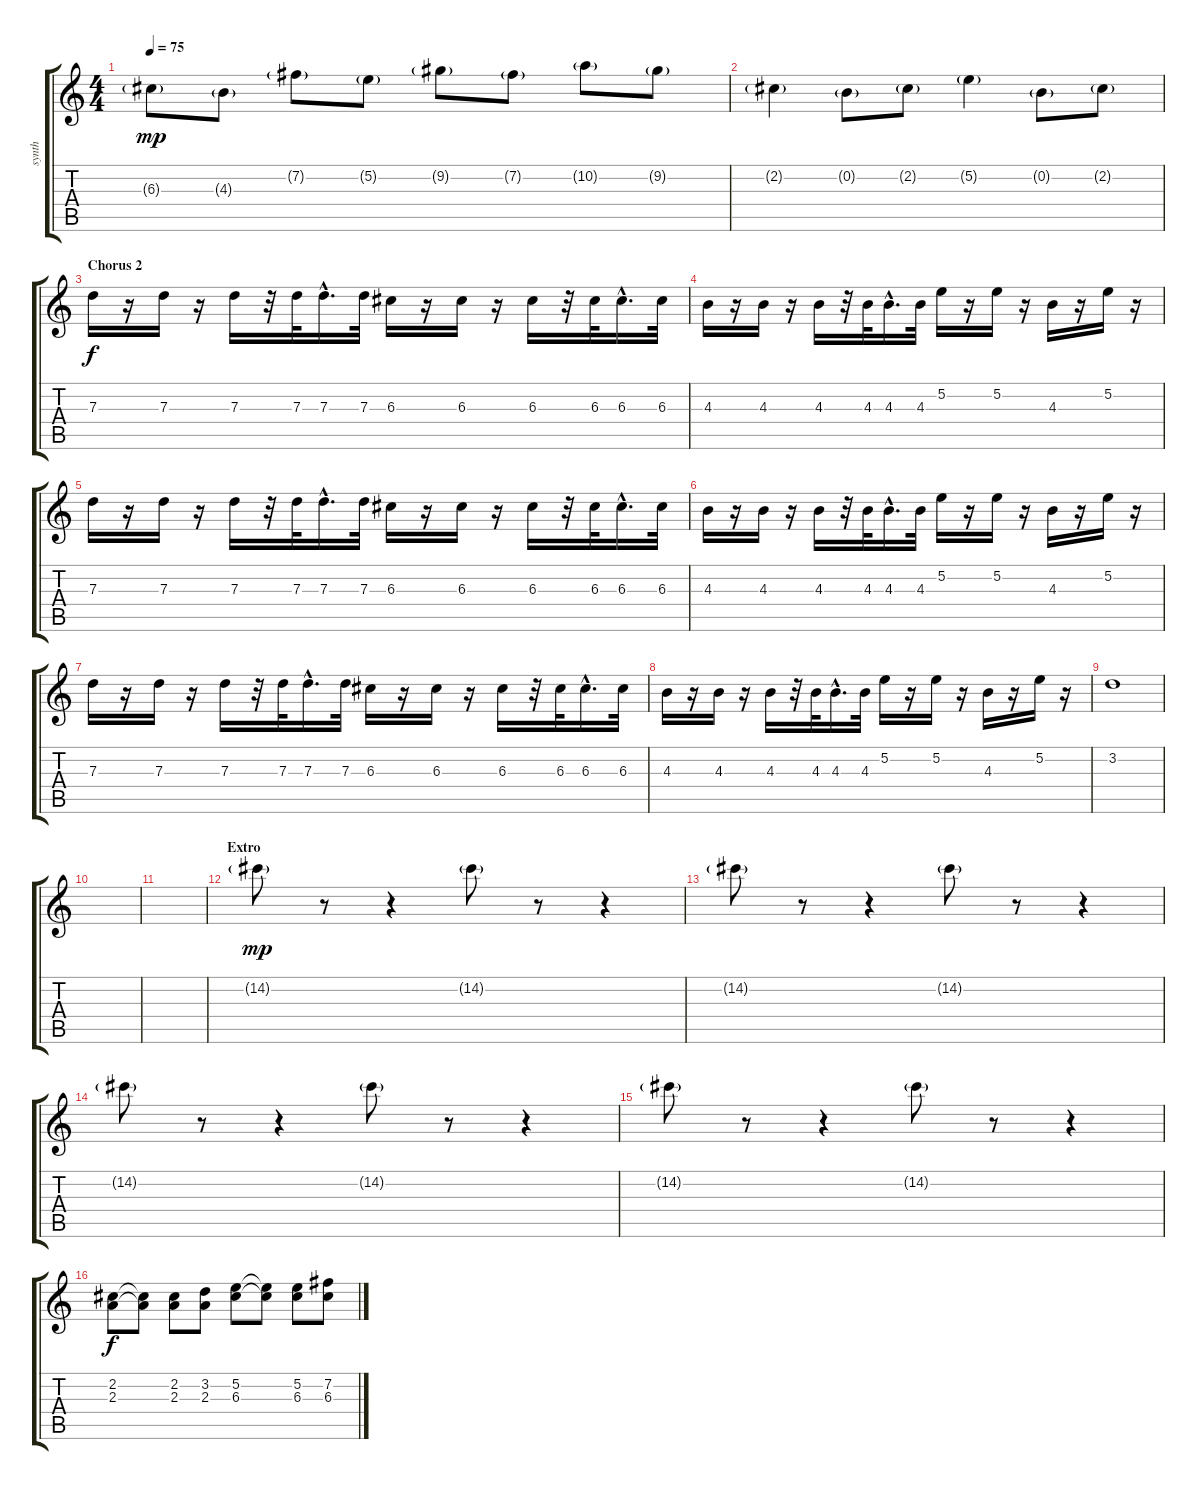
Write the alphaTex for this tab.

\track ("synth" "synth") {instrument synthbass1}
\staff {score tabs}
\tuning (E4 B3 G3 D3 A2 E2) {hide}
\ts (4 4)
\tempo 75
\clef g2
\ks c
6.3{g}.8{dy mp} 4.3{g}.8 7.2{g}.8 5.2{g}.8 9.2{g}.8 7.2{g}.8 10.2{g}.8 9.2{g}.8 |
2.2{g}.4 0.2{g}.8 2.2{g}.8 5.2{g}.4 0.2{g}.8 2.2{g}.8 |
\section ("" "Chorus 2")
7.3.16{dy f} r.16 7.3.16 r.16 7.3.16 r.32 7.3.32 7.3{hac}.16{d} 7.3.32 6.3.16 r.16 6.3.16 r.16 6.3.16 r.32 6.3.32 6.3{hac}.16{d} 6.3.32 |
4.3.16 r.16 4.3.16 r.16 4.3.16 r.32 4.3.32 4.3{hac}.16{d} 4.3.32 5.2.16 r.16 5.2.16 r.16 4.3.16 r.16 5.2.16 r.16 |
7.3.16 r.16 7.3.16 r.16 7.3.16 r.32 7.3.32 7.3{hac}.16{d} 7.3.32 6.3.16 r.16 6.3.16 r.16 6.3.16 r.32 6.3.32 6.3{hac}.16{d} 6.3.32 |
4.3.16 r.16 4.3.16 r.16 4.3.16 r.32 4.3.32 4.3{hac}.16{d} 4.3.32 5.2.16 r.16 5.2.16 r.16 4.3.16 r.16 5.2.16 r.16 |
7.3.16 r.16 7.3.16 r.16 7.3.16 r.32 7.3.32 7.3{hac}.16{d} 7.3.32 6.3.16 r.16 6.3.16 r.16 6.3.16 r.32 6.3.32 6.3{hac}.16{d} 6.3.32 |
4.3.16 r.16 4.3.16 r.16 4.3.16 r.32 4.3.32 4.3{hac}.16{d} 4.3.32 5.2.16 r.16 5.2.16 r.16 4.3.16 r.16 5.2.16 r.16 |
3.2.1 |
|
|
\section ("" "Extro")
14.2{g}.8{dy mp} r.8 r.4 14.2{g}.8 r.8 r.4 |
14.2{g}.8 r.8 r.4 14.2{g}.8 r.8 r.4 |
14.2{g}.8 r.8 r.4 14.2{g}.8 r.8 r.4 |
14.2{g}.8 r.8 r.4 14.2{g}.8 r.8 r.4 |
\section ("" "")
(2.2 2.3).8{dy f} (2.2{t} 2.3{t}).8 (2.2 2.3).8 (3.2 2.3).8 (5.2 6.3).8 (5.2{t} 6.3{t}).8 (5.2 6.3).8 (7.2 6.3).8
